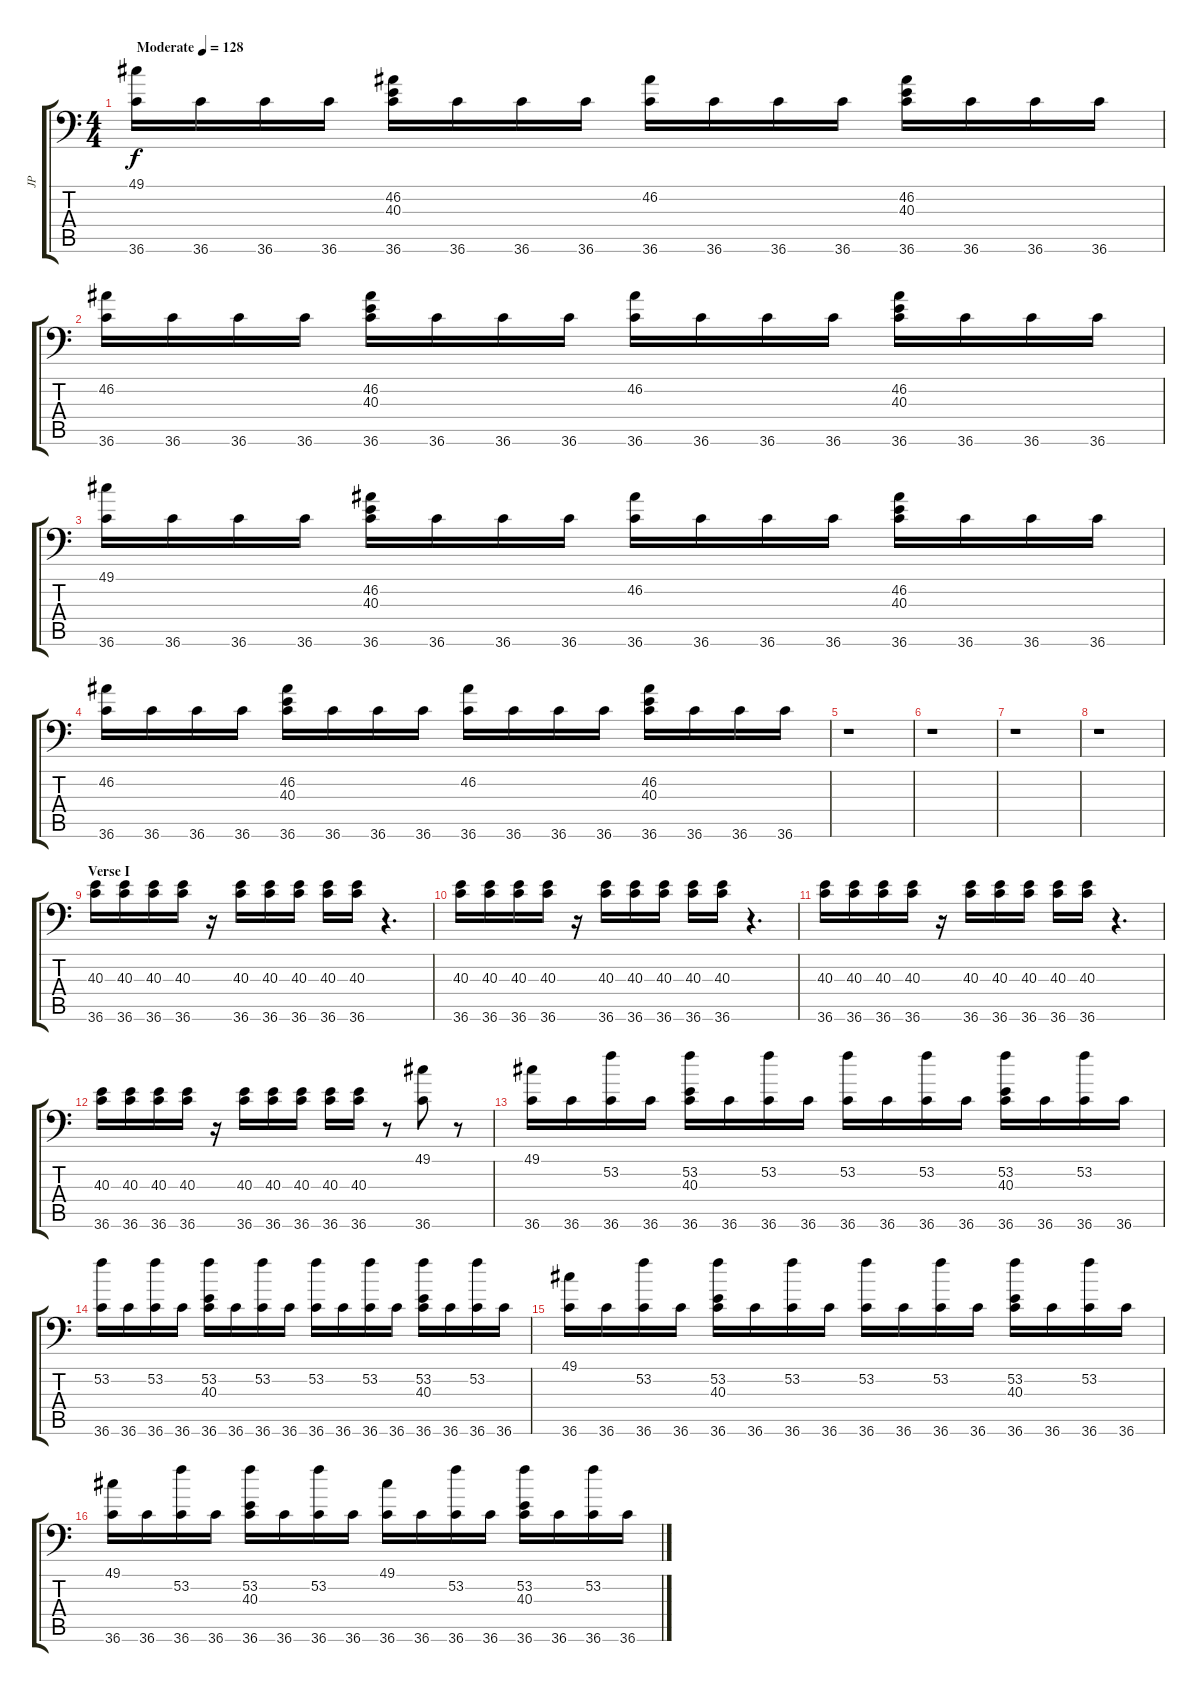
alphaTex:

\track ("JP" "JP") {instrument acousticgrandpiano}
\staff {score tabs}
\tuning (C-1 C-1 C-1 C-1 C-1 C-1) {hide}
\ts (4 4)
\tempo (128 "Moderate")
\clef f4
\ks c
(49.1 36.6).16{dy f instrument acousticgrandpiano} 36.6.16 36.6.16 36.6.16 (46.2 40.3 36.6).16 36.6.16 36.6.16 36.6.16 (46.2 36.6).16 36.6.16 36.6.16 36.6.16 (46.2 40.3 36.6).16 36.6.16 36.6.16 36.6.16 |
(46.2 36.6).16 36.6.16 36.6.16 36.6.16 (46.2 40.3 36.6).16 36.6.16 36.6.16 36.6.16 (46.2 36.6).16 36.6.16 36.6.16 36.6.16 (46.2 40.3 36.6).16 36.6.16 36.6.16 36.6.16 |
(49.1 36.6).16 36.6.16 36.6.16 36.6.16 (46.2 40.3 36.6).16 36.6.16 36.6.16 36.6.16 (46.2 36.6).16 36.6.16 36.6.16 36.6.16 (46.2 40.3 36.6).16 36.6.16 36.6.16 36.6.16 |
(46.2 36.6).16 36.6.16 36.6.16 36.6.16 (46.2 40.3 36.6).16 36.6.16 36.6.16 36.6.16 (46.2 36.6).16 36.6.16 36.6.16 36.6.16 (46.2 40.3 36.6).16 36.6.16 36.6.16 36.6.16 |
r.1 |
r.1 |
r.1 |
r.1 |
\section ("" "Verse I")
(40.3 36.6).16 (40.3 36.6).16 (40.3 36.6).16 (40.3 36.6).16 r.16 (40.3 36.6).16 (40.3 36.6).16 (40.3 36.6).16 (40.3 36.6).16 (40.3 36.6).16 r.4{d} |
(40.3 36.6).16 (40.3 36.6).16 (40.3 36.6).16 (40.3 36.6).16 r.16 (40.3 36.6).16 (40.3 36.6).16 (40.3 36.6).16 (40.3 36.6).16 (40.3 36.6).16 r.4{d} |
(40.3 36.6).16 (40.3 36.6).16 (40.3 36.6).16 (40.3 36.6).16 r.16 (40.3 36.6).16 (40.3 36.6).16 (40.3 36.6).16 (40.3 36.6).16 (40.3 36.6).16 r.4{d} |
(40.3 36.6).16 (40.3 36.6).16 (40.3 36.6).16 (40.3 36.6).16 r.16 (40.3 36.6).16 (40.3 36.6).16 (40.3 36.6).16 (40.3 36.6).16 (40.3 36.6).16 r.8 (49.1 36.6).8 r.8 |
(49.1 36.6).16 36.6.16 (53.2 36.6).16 36.6.16 (53.2 40.3 36.6).16 36.6.16 (53.2 36.6).16 36.6.16 (53.2 36.6).16 36.6.16 (53.2 36.6).16 36.6.16 (53.2 40.3 36.6).16 36.6.16 (53.2 36.6).16 36.6.16 |
(53.2 36.6).16 36.6.16 (53.2 36.6).16 36.6.16 (53.2 40.3 36.6).16 36.6.16 (53.2 36.6).16 36.6.16 (53.2 36.6).16 36.6.16 (53.2 36.6).16 36.6.16 (53.2 40.3 36.6).16 36.6.16 (53.2 36.6).16 36.6.16 |
(49.1 36.6).16 36.6.16 (53.2 36.6).16 36.6.16 (53.2 40.3 36.6).16 36.6.16 (53.2 36.6).16 36.6.16 (53.2 36.6).16 36.6.16 (53.2 36.6).16 36.6.16 (53.2 40.3 36.6).16 36.6.16 (53.2 36.6).16 36.6.16 |
(49.1 36.6).16 36.6.16 (53.2 36.6).16 36.6.16 (53.2 40.3 36.6).16 36.6.16 (53.2 36.6).16 36.6.16 (49.1 36.6).16 36.6.16 (53.2 36.6).16 36.6.16 (53.2 40.3 36.6).16 36.6.16 (53.2 36.6).16 36.6.16
